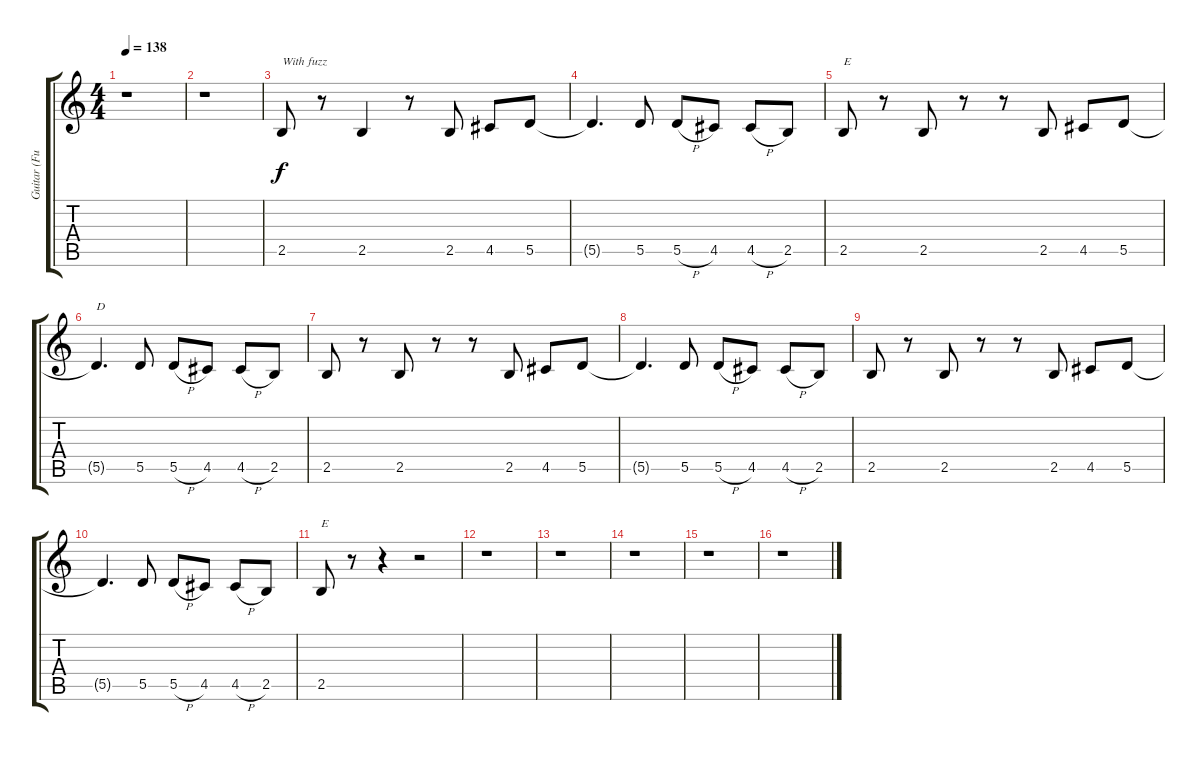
\track ("Guitar (Fuzz)" "Guitar (Fu") {instrument overdrivenguitar}
\staff {score tabs}
\tuning (E4 B3 G3 D3 A2 E2) {hide}
\ts (4 4)
\tempo 138
\clef g2
\ks c
r.1{dy f instrument overdrivenguitar} |
r.1 |
2.5.8{txt "With fuzz"} r.8 2.5.4 r.8 2.5.8 4.5.8 5.5.8 |
5.5{t}.4{d} 5.5.8 5.5{h}.8 4.5.8 4.5{h}.8 2.5.8 |
2.5.8{txt "E"} r.8 2.5.8 r.8 r.8 2.5.8 4.5.8 5.5.8 |
5.5{t}.4{d txt "D"} 5.5.8 5.5{h}.8 4.5.8 4.5{h}.8 2.5.8 |
2.5.8 r.8 2.5.8 r.8 r.8 2.5.8 4.5.8 5.5.8 |
5.5{t}.4{d} 5.5.8 5.5{h}.8 4.5.8 4.5{h}.8 2.5.8 |
2.5.8 r.8 2.5.8 r.8 r.8 2.5.8 4.5.8 5.5.8 |
5.5{t}.4{d} 5.5.8 5.5{h}.8 4.5.8 4.5{h}.8 2.5.8 |
2.5.8{txt "E"} r.8 r.4 r.2 |
r.1 |
r.1 |
r.1 |
r.1 |
r.1
